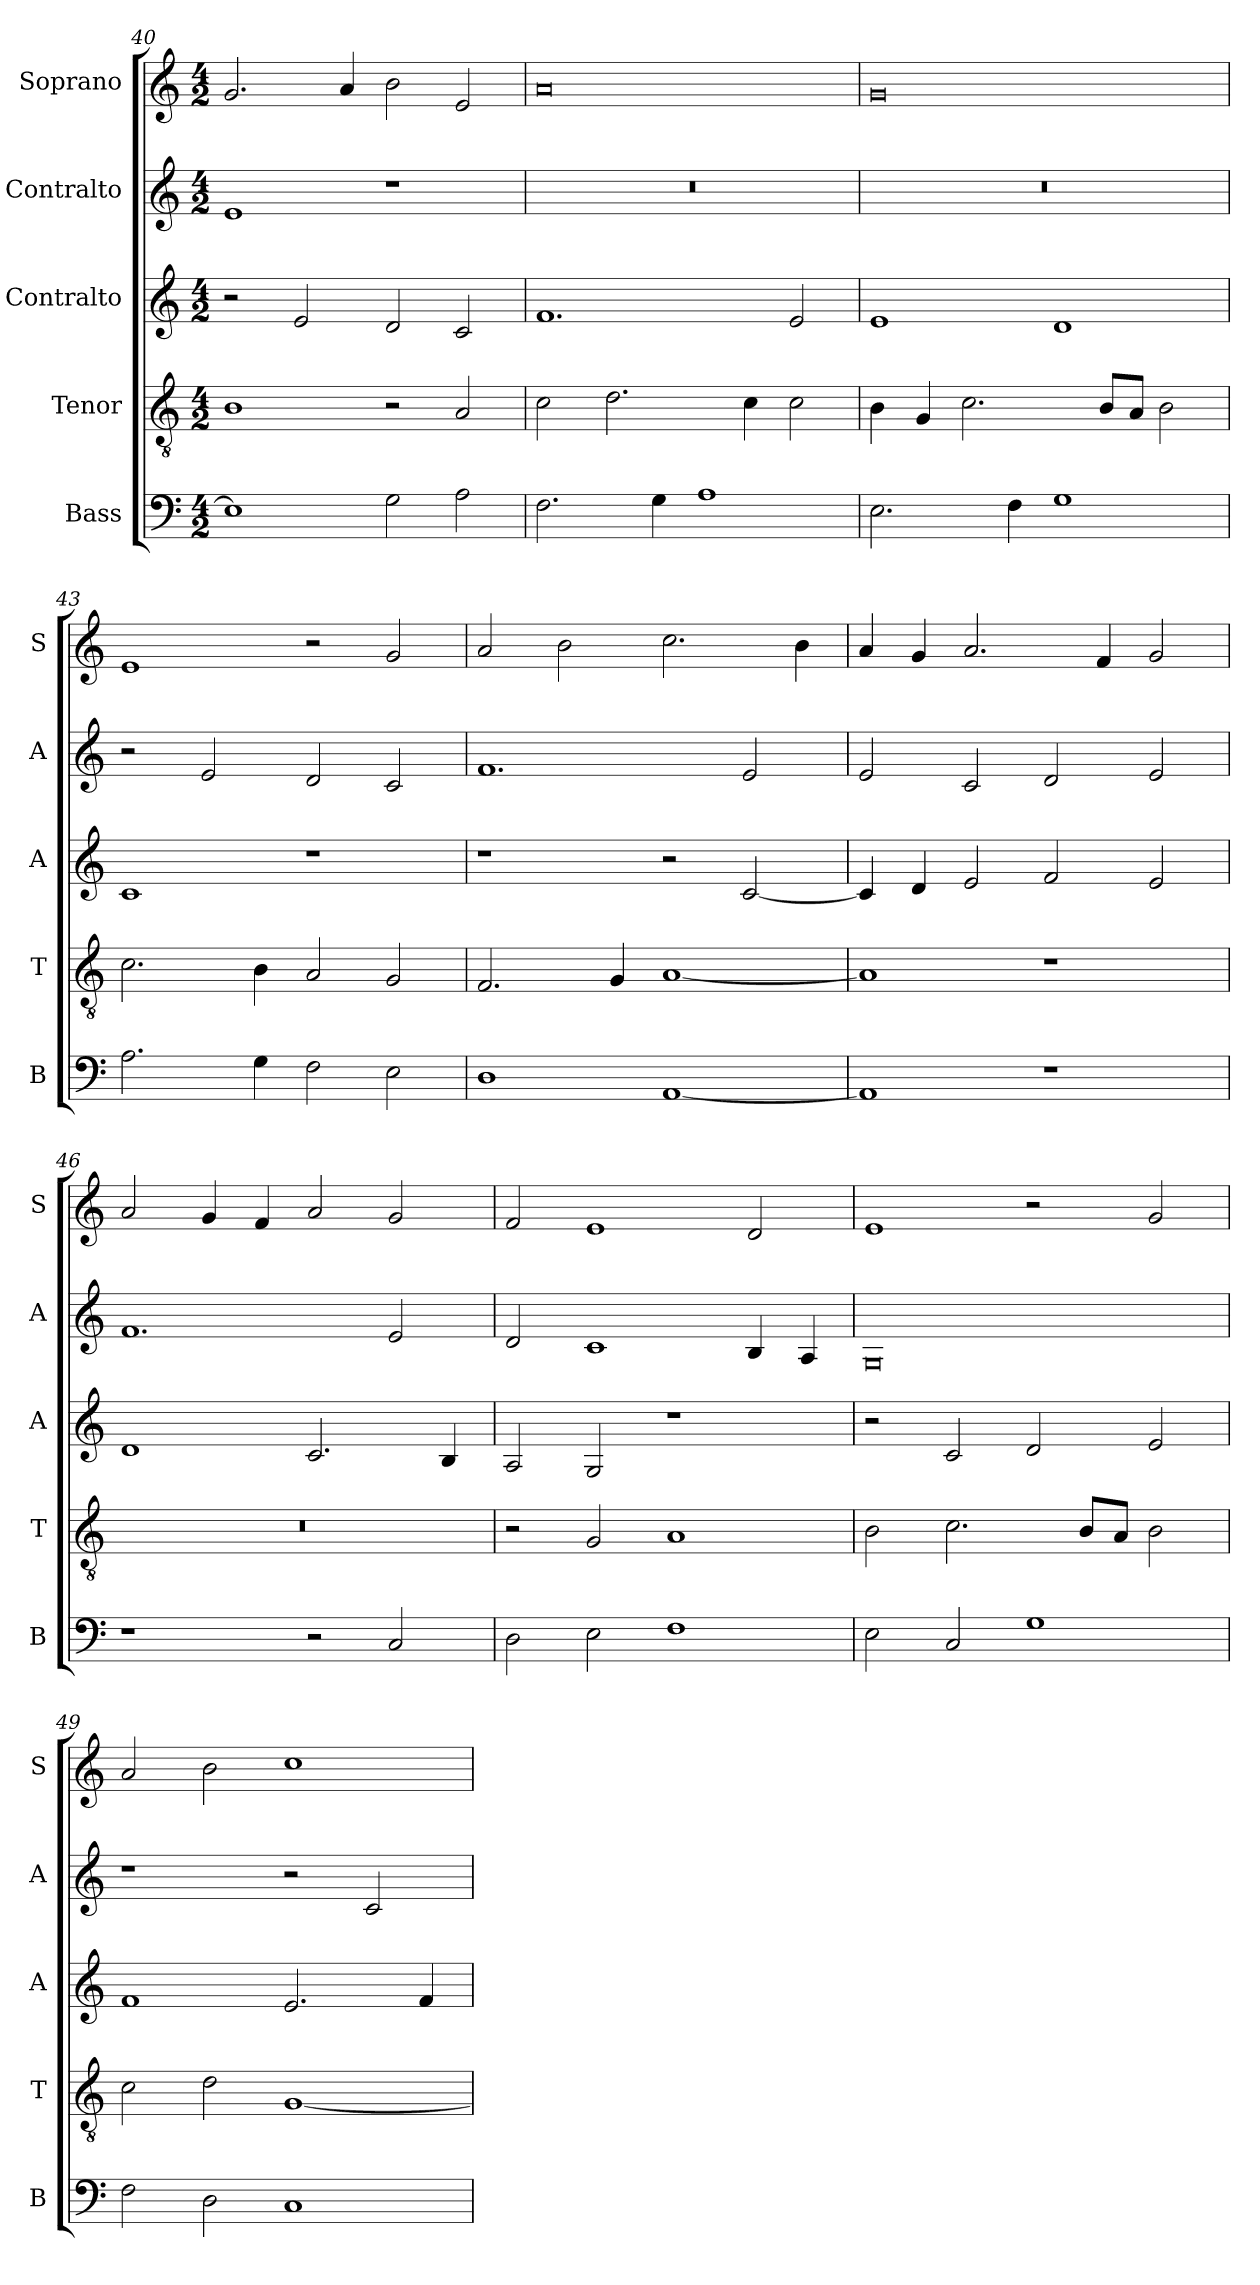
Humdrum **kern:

**kern	**kern	**kern	**kern	**kern
*part5	*part4	*part3	*part2	*part1
*staff5	*staff4	*staff3	*staff2	*staff1
*I"Bass	*I"Tenor	*I"Contralto	*I"Contralto	*I"Soprano
*I'B	*I'T	*I'A	*I'A	*I'S
*clefF4	*clefGv2	*clefG2	*clefG2	*clefG2
*k[]	*k[]	*k[]	*k[]	*k[]
*E:phr	*E:phr	*E:phr	*E:phr	*E:phr
*M4/2	*M4/2	*M4/2	*M4/2	*M4/2
=40	=40	=40	=40	=40
1E]	1B	2r	1e	2.g
.	.	2e	.	.
.	.	.	.	4a
2G	2r	2d	1r	2b
2A	2A	2c	.	2e
=41	=41	=41	=41	=41
2.F	2c	1.f	0r	0a
.	2.d	.	.	.
4G	.	.	.	.
1A	.	.	.	.
.	4c	.	.	.
.	2c	2e	.	.
=42	=42	=42	=42	=42
2.E	4B	1e	0r	0g
.	4G	.	.	.
.	2.c	.	.	.
4F	.	.	.	.
1G	.	1d	.	.
.	8B/L	.	.	.
.	8A/J	.	.	.
.	2B	.	.	.
=43	=43	=43	=43	=43
2.A	2.c	1c	2r	1e
.	.	.	2e	.
4G	4B	.	.	.
2F	2A	1r	2d	2r
2E	2G	.	2c	2g
=44	=44	=44	=44	=44
1D	2.F	1r	1.f	2a
.	.	.	.	2b
.	4G	.	.	.
[1AA	[1A	2r	.	2.cc
.	.	[2c	2e	.
.	.	.	.	4b
=45	=45	=45	=45	=45
1AA]	1A]	4c]	2e	4a
.	.	4d	.	4g
.	.	2e	2c	2.a
1r	1r	2f	2d	.
.	.	.	.	4f
.	.	2e	2e	2g
=46	=46	=46	=46	=46
1r	0r	1d	1.f	2a
.	.	.	.	4g
.	.	.	.	4f
2r	.	2.c	.	2a
2C	.	.	2e	2g
.	.	4B	.	.
=47	=47	=47	=47	=47
2D	2r	2A	2d	2f
2E	2G	2G	1c	1e
1F	1A	1r	.	.
.	.	.	4B	2d
.	.	.	4A	.
=48	=48	=48	=48	=48
2E	2B	2r	0G	1e
2C	2.c	2c	.	.
1G	.	2d	.	2r
.	8B/L	.	.	.
.	8A/J	.	.	.
.	2B	2e	.	2g
=49	=49	=49	=49	=49
2F	2c	1f	1r	2a
2D	2d	.	.	2b
1C	[1G	2.e	2r	1cc
.	.	.	2c	.
.	.	4f	.	.
=	=	=	=	=
*-	*-	*-	*-	*-
